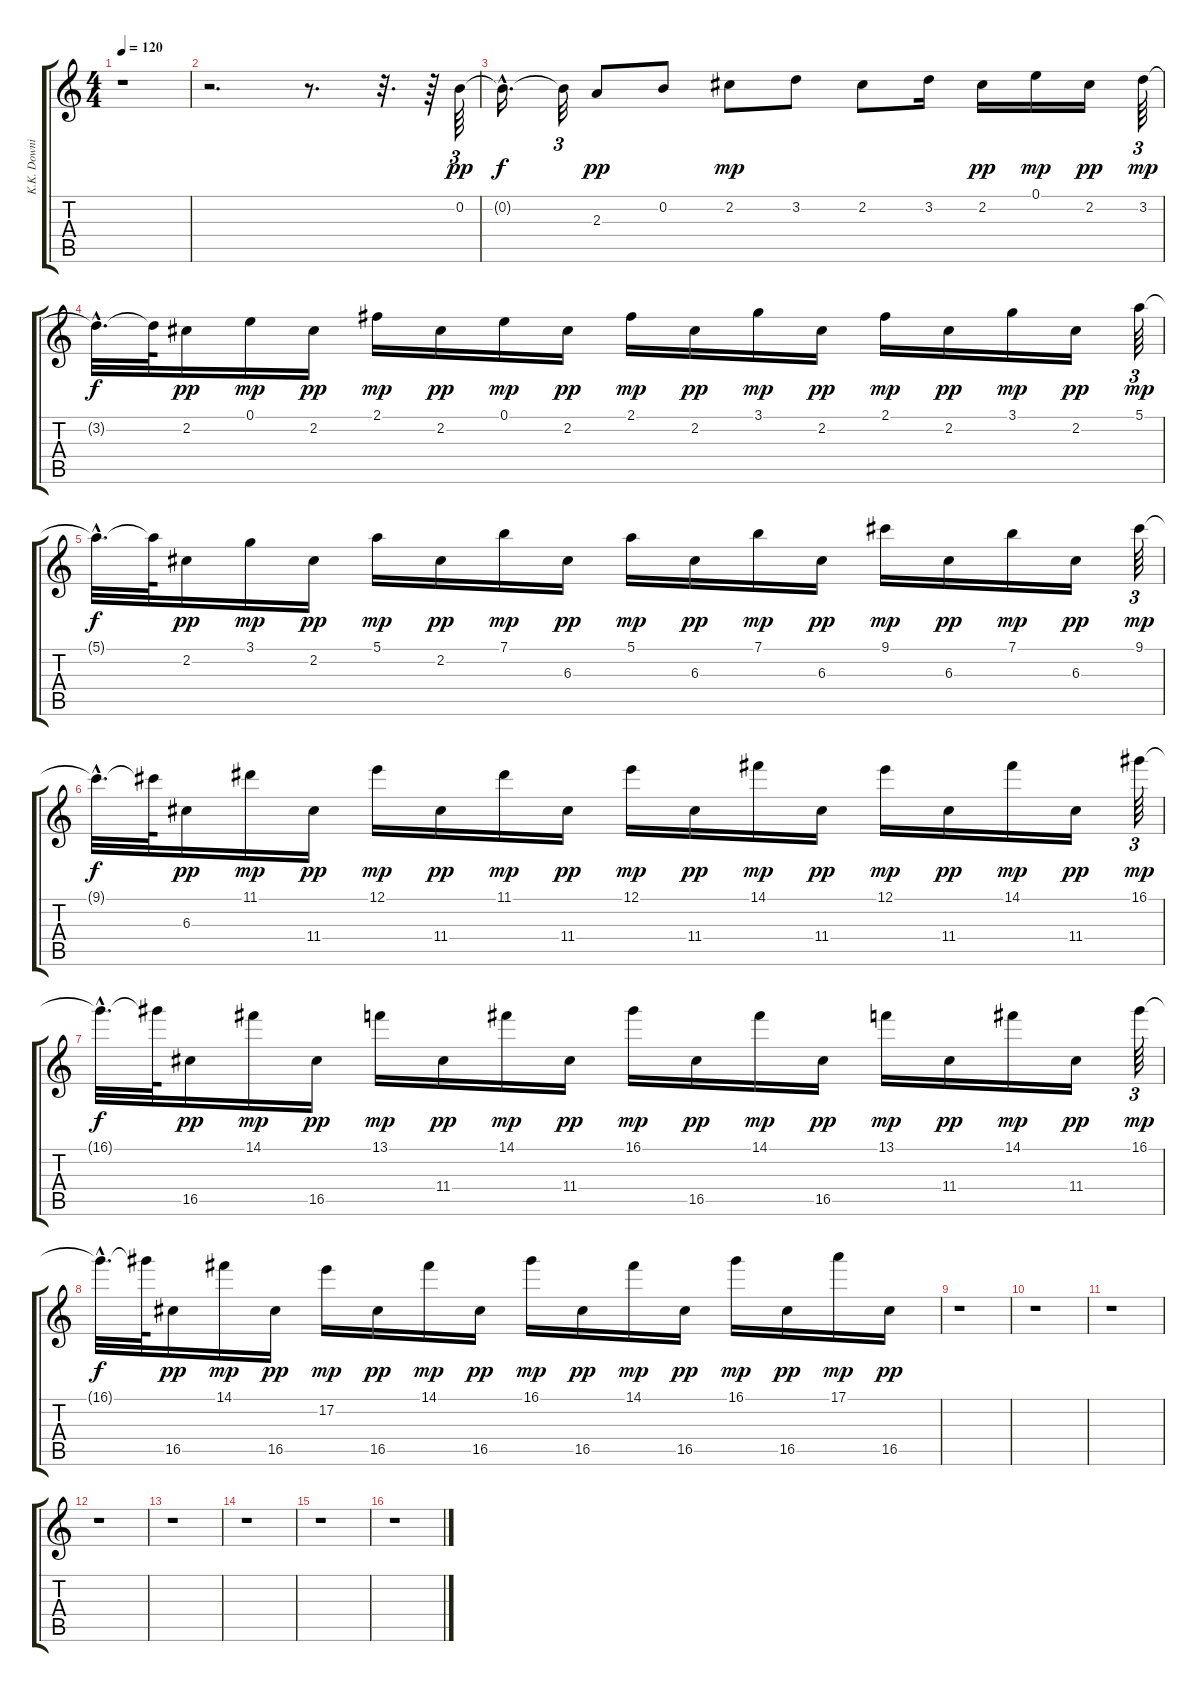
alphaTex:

\track ("K.K. Downing" "K.K. Downi") {instrument distortionguitar}
\staff {score tabs}
\tuning (E4 B3 G3 D3 A2 E2) {hide}
\ts (4 4)
\tempo 120
\clef g2
\ks c
r.1{dy ff} |
r.2{d} r.8{d} r.32{d} r.64 0.2.64{tu (3 2) dy pp} |
0.2{hac t}.16{d dy f} 0.2{t}.32{tu (3 2)} 2.3.8{dy pp} 0.2.8 2.2.8{dy mp} 3.2.8 2.2.8 3.2.16 2.2.16{dy pp} 0.1.16{dy mp} 2.2.16{dy pp} 3.2.64{tu (3 2) dy mp} |
3.2{hac t}.32{d dy f} 3.2{t}.64 2.2.16{dy pp} 0.1.16{dy mp} 2.2.16{dy pp} 2.1.16{dy mp} 2.2.16{dy pp} 0.1.16{dy mp} 2.2.16{dy pp} 2.1.16{dy mp} 2.2.16{dy pp} 3.1.16{dy mp} 2.2.16{dy pp} 2.1.16{dy mp} 2.2.16{dy pp} 3.1.16{dy mp} 2.2.16{dy pp} 5.1.64{tu (3 2) dy mp} |
5.1{hac t}.32{d dy f} 5.1{t}.64 2.2.16{dy pp} 3.1.16{dy mp} 2.2.16{dy pp} 5.1.16{dy mp} 2.2.16{dy pp} 7.1.16{dy mp} 6.3.16{dy pp} 5.1.16{dy mp} 6.3.16{dy pp} 7.1.16{dy mp} 6.3.16{dy pp} 9.1.16{dy mp} 6.3.16{dy pp} 7.1.16{dy mp} 6.3.16{dy pp} 9.1.64{tu (3 2) dy mp} |
9.1{hac t}.32{d dy f} 9.1{t}.64 6.3.16{dy pp} 11.1.16{dy mp} 11.4.16{dy pp} 12.1.16{dy mp} 11.4.16{dy pp} 11.1.16{dy mp} 11.4.16{dy pp} 12.1.16{dy mp} 11.4.16{dy pp} 14.1.16{dy mp} 11.4.16{dy pp} 12.1.16{dy mp} 11.4.16{dy pp} 14.1.16{dy mp} 11.4.16{dy pp} 16.1.64{tu (3 2) dy mp} |
16.1{hac t}.32{d dy f} 16.1{t}.64 16.5.16{dy pp} 14.1.16{dy mp} 16.5.16{dy pp} 13.1.16{dy mp} 11.4.16{dy pp} 14.1.16{dy mp} 11.4.16{dy pp} 16.1.16{dy mp} 16.5.16{dy pp} 14.1.16{dy mp} 16.5.16{dy pp} 13.1.16{dy mp} 11.4.16{dy pp} 14.1.16{dy mp} 11.4.16{dy pp} 16.1.64{tu (3 2) dy mp} |
16.1{hac t}.32{d dy f} 16.1{t}.64 16.5.16{dy pp} 14.1.16{dy mp} 16.5.16{dy pp} 17.2.16{dy mp} 16.5.16{dy pp} 14.1.16{dy mp} 16.5.16{dy pp} 16.1.16{dy mp} 16.5.16{dy pp} 14.1.16{dy mp} 16.5.16{dy pp} 16.1.16{dy mp} 16.5.16{dy pp} 17.1.16{dy mp} 16.5.16{dy pp} |
r.1 |
r.1 |
r.1 |
r.1 |
r.1 |
r.1 |
r.1 |
r.1
